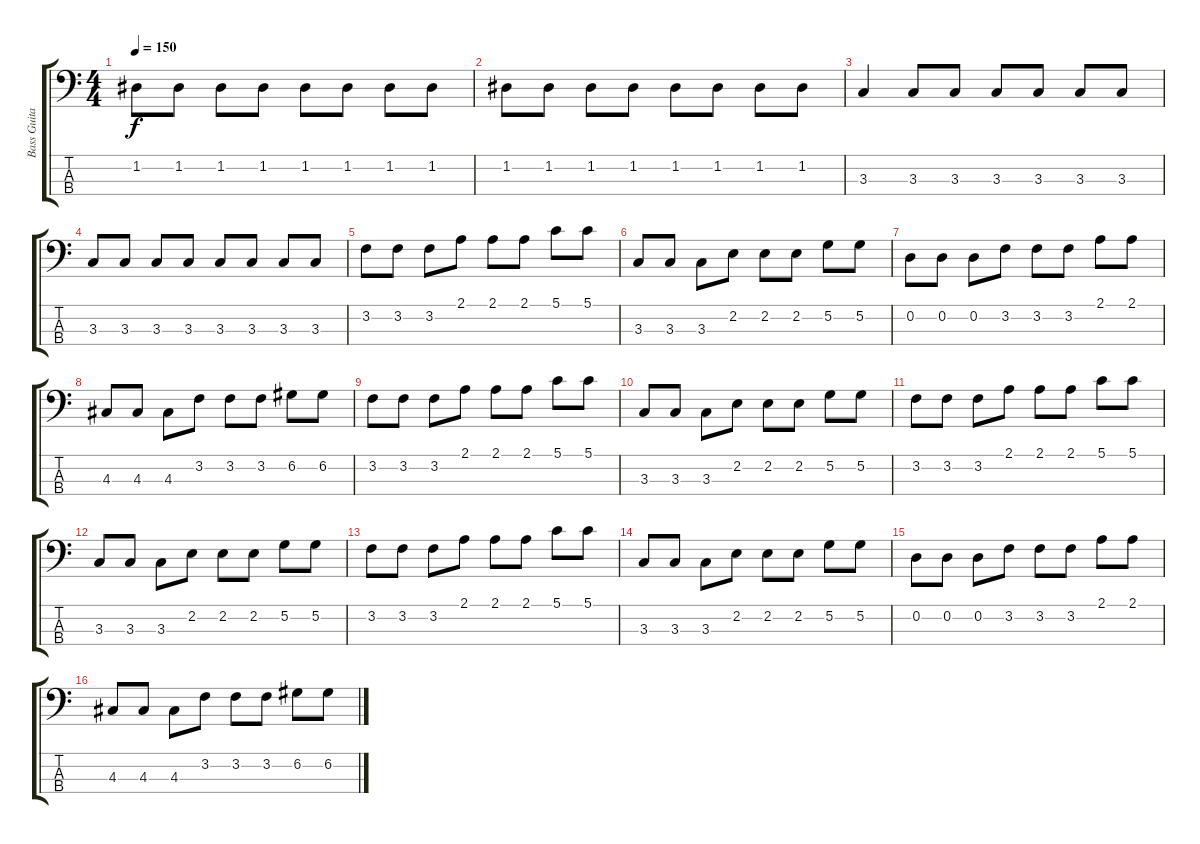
\track ("Bass Guitar" "Bass Guita") {instrument electricbassfinger}
\staff {score tabs}
\tuning (G2 D2 A1 E1) {hide}
\ts (4 4)
\tempo 150
\clef f4
\ks c
1.2.8{dy f} 1.2.8 1.2.8 1.2.8 1.2.8 1.2.8 1.2.8 1.2.8 |
1.2.8 1.2.8 1.2.8 1.2.8 1.2.8 1.2.8 1.2.8 1.2.8 |
3.3.4 3.3.8 3.3.8 3.3.8 3.3.8 3.3.8 3.3.8 |
3.3.8 3.3.8 3.3.8 3.3.8 3.3.8 3.3.8 3.3.8 3.3.8 |
3.2.8 3.2.8 3.2.8 2.1.8 2.1.8 2.1.8 5.1.8 5.1.8 |
3.3.8 3.3.8 3.3.8 2.2.8 2.2.8 2.2.8 5.2.8 5.2.8 |
0.2.8 0.2.8 0.2.8 3.2.8 3.2.8 3.2.8 2.1.8 2.1.8 |
4.3.8 4.3.8 4.3.8 3.2.8 3.2.8 3.2.8 6.2.8 6.2.8 |
3.2.8 3.2.8 3.2.8 2.1.8 2.1.8 2.1.8 5.1.8 5.1.8 |
3.3.8 3.3.8 3.3.8 2.2.8 2.2.8 2.2.8 5.2.8 5.2.8 |
3.2.8 3.2.8 3.2.8 2.1.8 2.1.8 2.1.8 5.1.8 5.1.8 |
3.3.8 3.3.8 3.3.8 2.2.8 2.2.8 2.2.8 5.2.8 5.2.8 |
3.2.8 3.2.8 3.2.8 2.1.8 2.1.8 2.1.8 5.1.8 5.1.8 |
3.3.8 3.3.8 3.3.8 2.2.8 2.2.8 2.2.8 5.2.8 5.2.8 |
0.2.8 0.2.8 0.2.8 3.2.8 3.2.8 3.2.8 2.1.8 2.1.8 |
4.3.8 4.3.8 4.3.8 3.2.8 3.2.8 3.2.8 6.2.8 6.2.8
